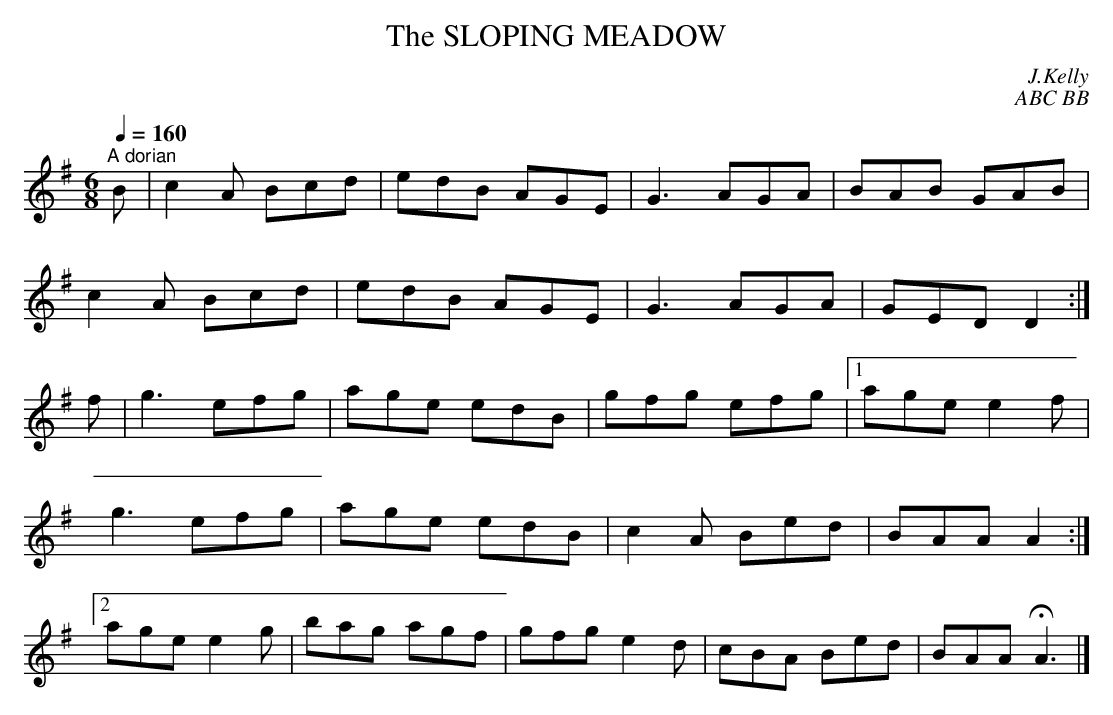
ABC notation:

X:1
T:SLOPING MEADOW, The
C:J.Kelly
C:ABC BB
M:6/8
L:1/8
Q:1/4=160
K:G
"^A dorian"
B|c2A Bcd|edB AGE|G3 AGA|BAB GAB|
c2A Bcd|edB AGE|G3 AGA|GED D2:|
f|g3 efg|age edB|gfg efg|1 age e2f|
g3 efg|age edB|c2A Bed|BAA A2 :|
[2 age e2g|bag agf|gfg e2d|cBA Bed|BAA HA3|]
